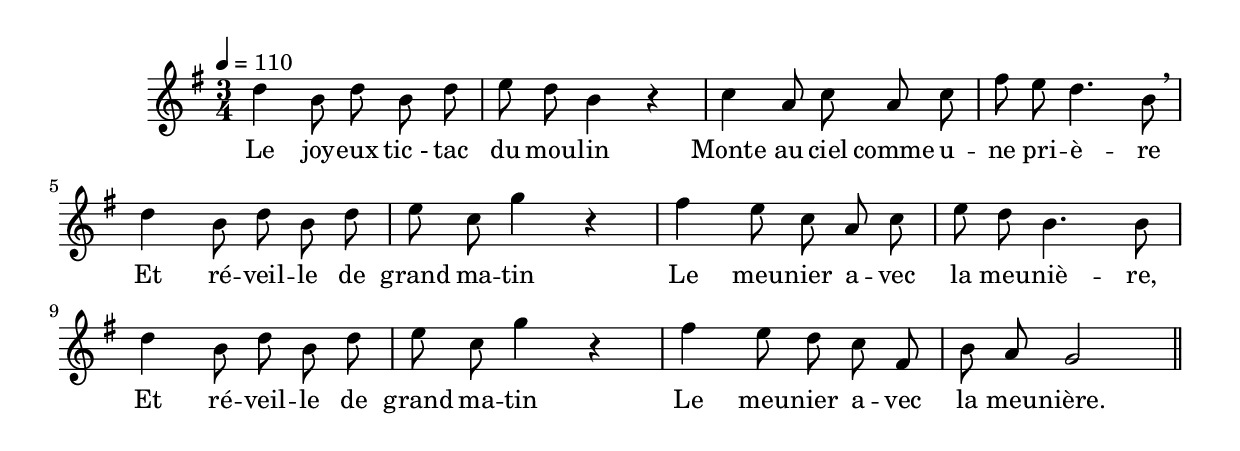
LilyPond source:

%Compilation:lilypond LeMoulin.ly
%Apercu:evince LeMoulin.pdf
%Esclaves:timidity -ia LeMoulin.midi
\version "2.12.1"
\include "italiano.ly"

\header {
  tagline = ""
  composer = ""
}                                        

MetriqueArmure = {
  \tempo 4=110
  \time 3/4
  \key sol \major
}

italique = { \override Score . LyricText #'font-shape = #'italic }

roman = { \override Score . LyricText #'font-shape = #'roman }

MusiqueTheme = \relative do'' {
	re4 si8 re si re
	mi8 re si4 r
	do4 la8 do la do
	fad8 mi re4. si8 \breathe
	re4 si8 re si re
	mi8 do sol'4 r
	fad4 mi8 do la do
	mi8 re si4. si8
	re4 si8 re si re
	mi8 do sol'4 r
	fad4 mi8 re do fad,
	si8 la sol2 \bar "||"
}

Paroles = \lyricmode {
	Le joy -- eux tic_- tac du mou -- lin
	Monte au ciel comme u -- ne pri -- è -- re
	Et ré -- veil -- le de grand ma -- tin
	Le meu -- nier a -- vec la meu -- niè -- re,
	Et ré -- veil -- le de grand ma -- tin
	Le meu -- nier a -- vec la meu -- nière.
}

\score{
    \new Staff <<
      \set Staff.midiInstrument = "flute"
      \new Voice = "theme" {
	\override Score.PaperColumn #'keep-inside-line = ##t
	\autoBeamOff
	\MetriqueArmure
	\MusiqueTheme
      }
      \new Lyrics \lyricsto theme {
	\Paroles
      }                       
    >>
\layout{}
\midi{}
}
